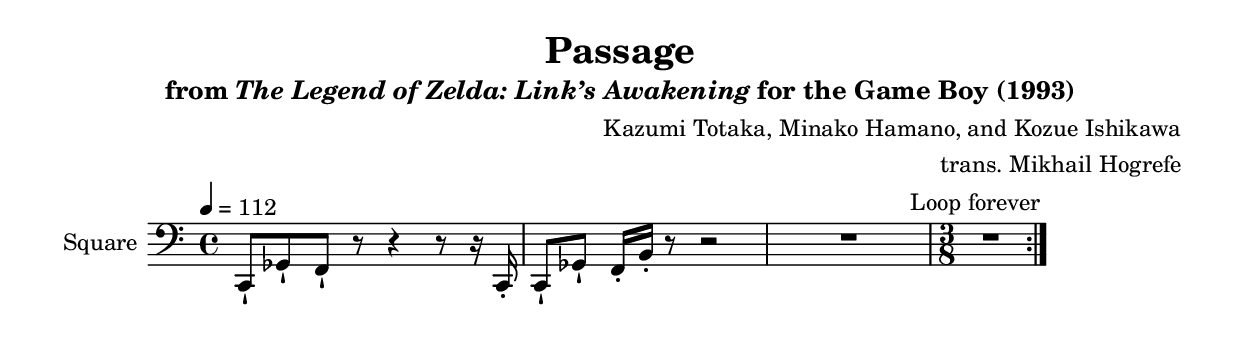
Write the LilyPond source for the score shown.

\version "2.24.3"

\book {
    \header {
        title = "Passage"
        subtitle = \markup { "from" {\italic "The Legend of Zelda: Link’s Awakening"} "for the Game Boy (1993)" }
        composer = "Kazumi Totaka, Minako Hamano, and Kozue Ishikawa"
        arranger = "trans. Mikhail Hogrefe"
    }

    \score {
        {
            \new Staff \relative c, {
                \set Staff.instrumentName = "Square"
                \set Staff.shortInstrumentName = "S."
\tempo 4 = 112
\clef bass
                \repeat volta 2 {
c8-! ges'-! f-! r r4 r8 r16 c-. |
c8-! ges'-! f16-. b-. r8 r2 |
R1 |
\time 3/8
R4. |
                }
\once \override Score.RehearsalMark.self-alignment-X = #RIGHT
\mark \markup { \fontsize #-2 "Loop forever" }
            }
        }
        \layout {
            \context {
                \Staff
                \RemoveEmptyStaves
            }
            \context {
                \DrumStaff
                \RemoveEmptyStaves
            }
        }
    }
}
